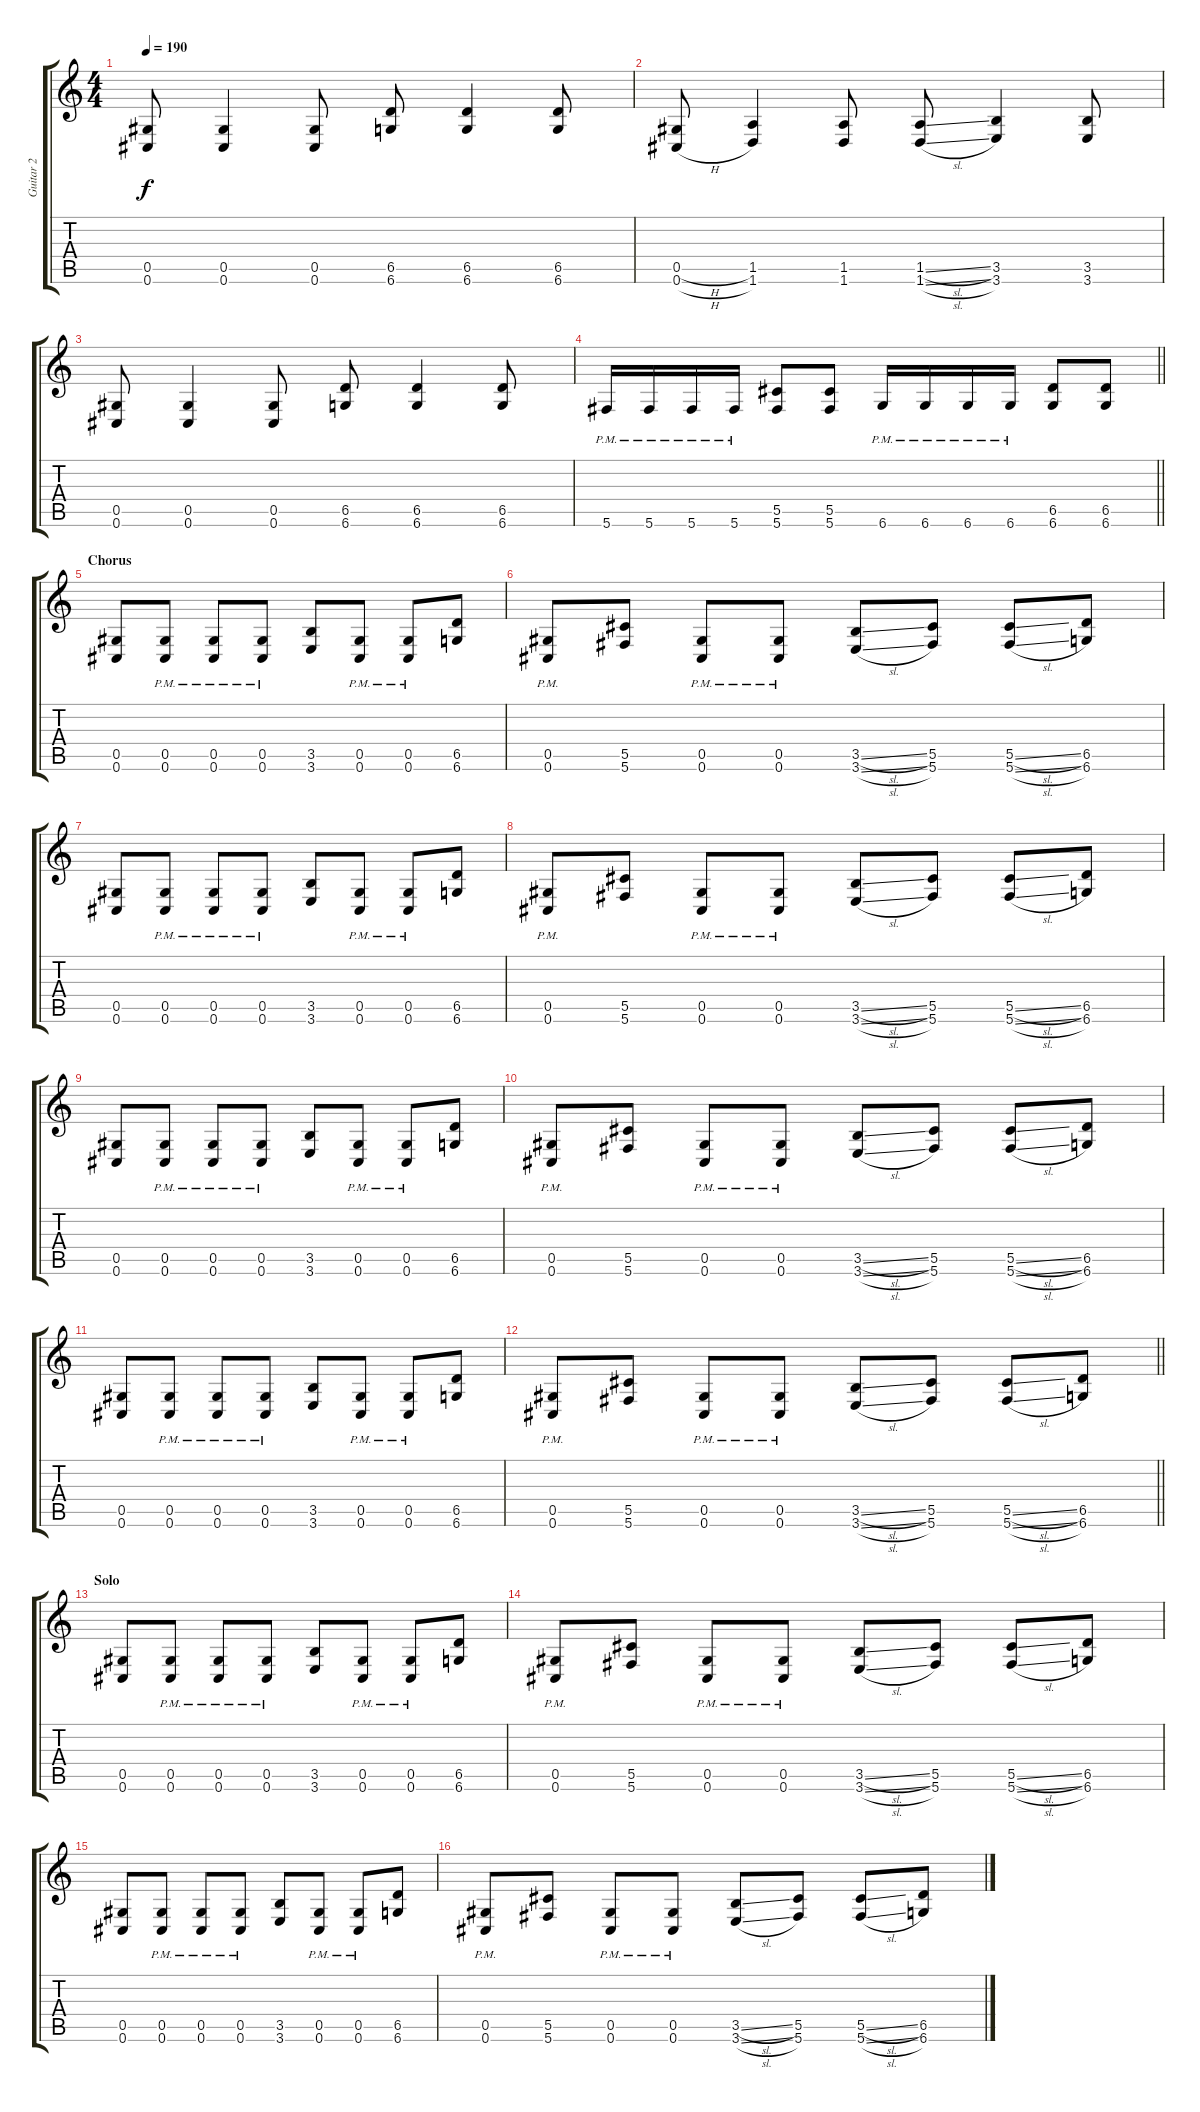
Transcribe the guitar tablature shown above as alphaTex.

\track ("Guitar 2" "Guitar 2") {instrument distortionguitar}
\staff {score tabs}
\tuning (Eb4 Bb3 Gb3 Db3 Ab2 Db2) {hide}
\ts (4 4)
\tempo 190
\clef g2
\ks c
(0.5 0.6).8{dy f} (0.5 0.6).4 (0.5 0.6).8 (6.5 6.6).8 (6.5 6.6).4 (6.5 6.6).8 |
(0.5{h} 0.6{h}).8 (1.5 1.6).4 (1.5 1.6).8 (1.5{sl} 1.6{sl}).8 (3.5 3.6).4 (3.5 3.6).8 |
(0.5 0.6).8 (0.5 0.6).4 (0.5 0.6).8 (6.5 6.6).8 (6.5 6.6).4 (6.5 6.6).8 |
\barLineRight lightlight
5.6{pm}.16 5.6{pm}.16 5.6{pm}.16 5.6{pm}.16 (5.5 5.6).8 (5.5 5.6).8 6.6{pm}.16 6.6{pm}.16 6.6{pm}.16 6.6{pm}.16 (6.5 6.6).8 (6.5 6.6).8 |
\section ("" "Chorus")
(0.5 0.6).8 (0.5{pm} 0.6{pm}).8 (0.5{pm} 0.6{pm}).8 (0.5{pm} 0.6{pm}).8 (3.5 3.6).8 (0.5{pm} 0.6{pm}).8 (0.5{pm} 0.6{pm}).8 (6.5 6.6).8 |
(0.5{pm} 0.6{pm}).8 (5.5 5.6).8 (0.5{pm} 0.6{pm}).8 (0.5{pm} 0.6{pm}).8 (3.5{sl} 3.6{sl}).8 (5.5 5.6).8 (5.5{sl} 5.6{sl}).8 (6.5 6.6).8 |
(0.5 0.6).8 (0.5{pm} 0.6{pm}).8 (0.5{pm} 0.6{pm}).8 (0.5{pm} 0.6{pm}).8 (3.5 3.6).8 (0.5{pm} 0.6{pm}).8 (0.5{pm} 0.6{pm}).8 (6.5 6.6).8 |
(0.5{pm} 0.6{pm}).8 (5.5 5.6).8 (0.5{pm} 0.6{pm}).8 (0.5{pm} 0.6{pm}).8 (3.5{sl} 3.6{sl}).8 (5.5 5.6).8 (5.5{sl} 5.6{sl}).8 (6.5 6.6).8 |
(0.5 0.6).8 (0.5{pm} 0.6{pm}).8 (0.5{pm} 0.6{pm}).8 (0.5{pm} 0.6{pm}).8 (3.5 3.6).8 (0.5{pm} 0.6{pm}).8 (0.5{pm} 0.6{pm}).8 (6.5 6.6).8 |
(0.5{pm} 0.6{pm}).8 (5.5 5.6).8 (0.5{pm} 0.6{pm}).8 (0.5{pm} 0.6{pm}).8 (3.5{sl} 3.6{sl}).8 (5.5 5.6).8 (5.5{sl} 5.6{sl}).8 (6.5 6.6).8 |
(0.5 0.6).8 (0.5{pm} 0.6{pm}).8 (0.5{pm} 0.6{pm}).8 (0.5{pm} 0.6{pm}).8 (3.5 3.6).8 (0.5{pm} 0.6{pm}).8 (0.5{pm} 0.6{pm}).8 (6.5 6.6).8 |
\barLineRight lightlight
(0.5{pm} 0.6{pm}).8 (5.5 5.6).8 (0.5{pm} 0.6{pm}).8 (0.5{pm} 0.6{pm}).8 (3.5{sl} 3.6{sl}).8 (5.5 5.6).8 (5.5{sl} 5.6{sl}).8 (6.5 6.6).8 |
\section ("" "Solo")
(0.5 0.6).8 (0.5{pm} 0.6{pm}).8 (0.5{pm} 0.6{pm}).8 (0.5{pm} 0.6{pm}).8 (3.5 3.6).8 (0.5{pm} 0.6{pm}).8 (0.5{pm} 0.6{pm}).8 (6.5 6.6).8 |
(0.5{pm} 0.6{pm}).8 (5.5 5.6).8 (0.5{pm} 0.6{pm}).8 (0.5{pm} 0.6{pm}).8 (3.5{sl} 3.6{sl}).8 (5.5 5.6).8 (5.5{sl} 5.6{sl}).8 (6.5 6.6).8 |
(0.5 0.6).8 (0.5{pm} 0.6{pm}).8 (0.5{pm} 0.6{pm}).8 (0.5{pm} 0.6{pm}).8 (3.5 3.6).8 (0.5{pm} 0.6{pm}).8 (0.5{pm} 0.6{pm}).8 (6.5 6.6).8 |
(0.5{pm} 0.6{pm}).8 (5.5 5.6).8 (0.5{pm} 0.6{pm}).8 (0.5{pm} 0.6{pm}).8 (3.5{sl} 3.6{sl}).8 (5.5 5.6).8 (5.5{sl} 5.6{sl}).8 (6.5 6.6).8
